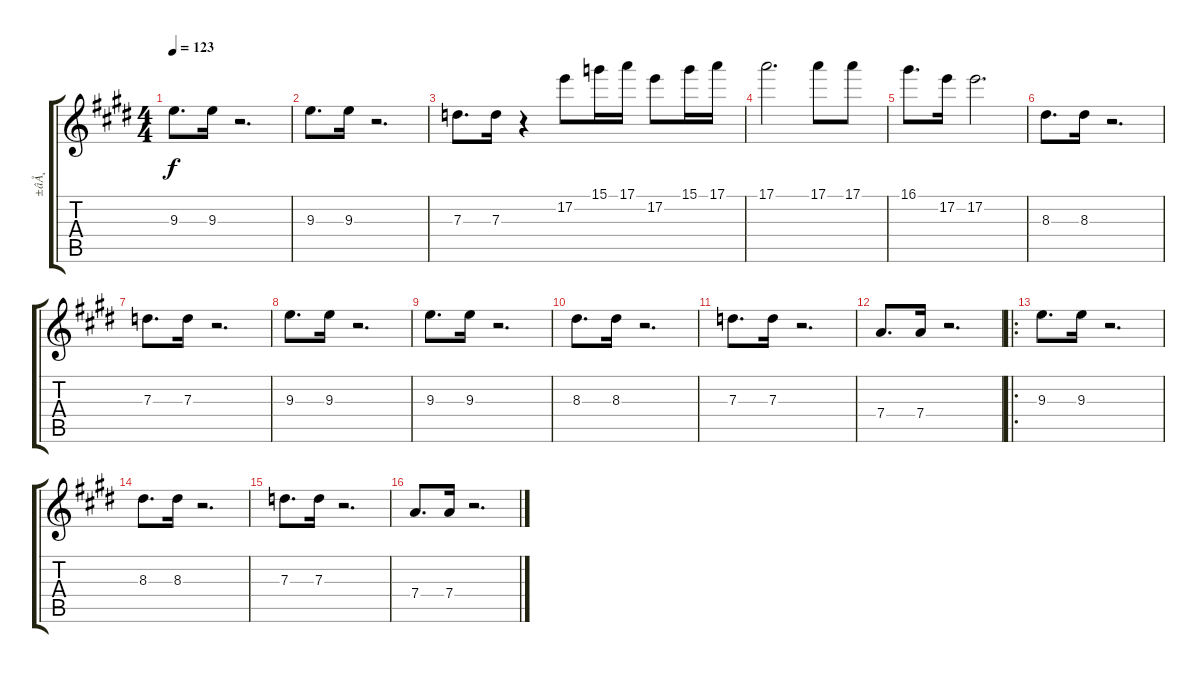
\track ("±âÅ¸" "±âÅ¸") {instrument overdrivenguitar}
\staff {score tabs}
\tuning (E4 B3 G3 D3 A2 E2) {hide}
\ts (4 4)
\tempo 123
\clef g2
\ks e
9.3.8{d dy f instrument overdrivenguitar} 9.3.16 r.2{d} |
9.3.8{d} 9.3.16 r.2{d} |
7.3.8{d} 7.3.16 r.4 17.2.8 15.1.16 17.1.16 17.2.8 15.1.16 17.1.16 |
17.1.2{d} 17.1.8 17.1.8 |
16.1.8{d} 17.2.16 17.2.2{d} |
8.3.8{d} 8.3.16 r.2{d} |
7.3.8{d} 7.3.16 r.2{d} |
9.3.8{d} 9.3.16 r.2{d} |
9.3.8{d} 9.3.16 r.2{d} |
8.3.8{d} 8.3.16 r.2{d} |
7.3.8{d} 7.3.16 r.2{d} |
7.4.8{d} 7.4.16 r.2{d} |
\ro
9.3.8{d} 9.3.16 r.2{d} |
8.3.8{d} 8.3.16 r.2{d} |
7.3.8{d} 7.3.16 r.2{d} |
7.4.8{d} 7.4.16 r.2{d}
